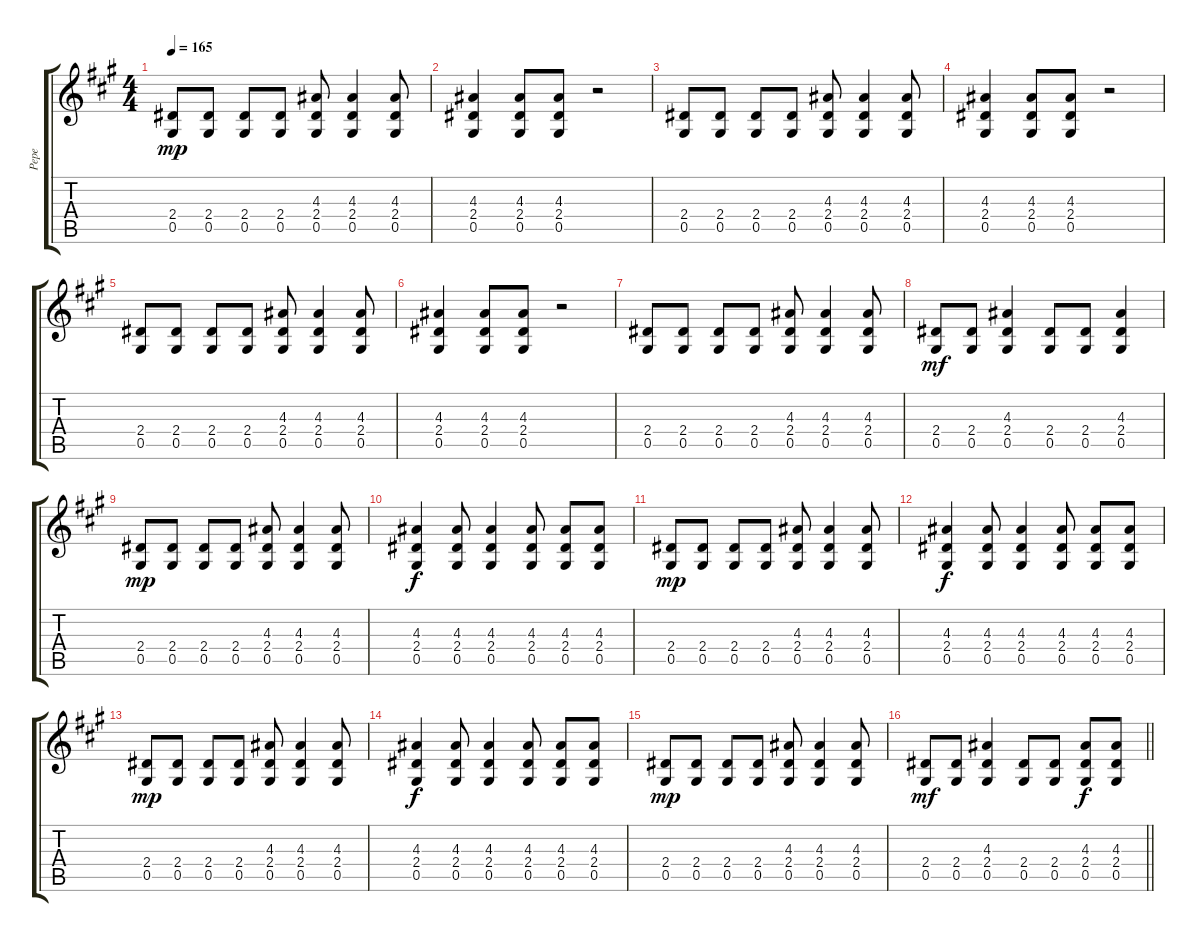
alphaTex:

\track ("Pepe" "Pepe") {instrument acousticguitarsteel}
\staff {score tabs}
\tuning (Eb4 Bb3 Gb3 Db3 Ab2 Eb2) {hide}
\ts (4 4)
\tempo 165
\clef g2
\ks a
(2.4 0.5).8{dy mp volume 13 instrument acousticguitarnylon} (2.4 0.5).8 (2.4 0.5).8 (2.4 0.5).8 (4.3 2.4 0.5).8 (4.3 2.4 0.5).4 (4.3 2.4 0.5).8 |
(4.3 2.4 0.5).4 (4.3 2.4 0.5).8 (4.3 2.4 0.5).8 r.2 |
(2.4 0.5).8 (2.4 0.5).8 (2.4 0.5).8 (2.4 0.5).8 (4.3 2.4 0.5).8 (4.3 2.4 0.5).4 (4.3 2.4 0.5).8 |
(4.3 2.4 0.5).4 (4.3 2.4 0.5).8 (4.3 2.4 0.5).8 r.2 |
(2.4 0.5).8 (2.4 0.5).8 (2.4 0.5).8 (2.4 0.5).8 (4.3 2.4 0.5).8 (4.3 2.4 0.5).4 (4.3 2.4 0.5).8 |
(4.3 2.4 0.5).4 (4.3 2.4 0.5).8 (4.3 2.4 0.5).8 r.2 |
(2.4 0.5).8 (2.4 0.5).8 (2.4 0.5).8 (2.4 0.5).8 (4.3 2.4 0.5).8 (4.3 2.4 0.5).4 (4.3 2.4 0.5).8 |
(2.4 0.5).8{dy mf} (2.4 0.5).8 (4.3 2.4 0.5).4 (2.4 0.5).8 (2.4 0.5).8 (4.3 2.4 0.5).4 |
(2.4 0.5).8{dy mp volume 11 instrument acousticguitarsteel} (2.4 0.5).8 (2.4 0.5).8 (2.4 0.5).8 (4.3 2.4 0.5).8 (4.3 2.4 0.5).4 (4.3 2.4 0.5).8 |
(4.3 2.4 0.5).4{dy f} (4.3 2.4 0.5).8 (4.3 2.4 0.5).4 (4.3 2.4 0.5).8 (4.3 2.4 0.5).8 (4.3 2.4 0.5).8 |
(2.4 0.5).8{dy mp} (2.4 0.5).8 (2.4 0.5).8 (2.4 0.5).8 (4.3 2.4 0.5).8 (4.3 2.4 0.5).4 (4.3 2.4 0.5).8 |
(4.3 2.4 0.5).4{dy f} (4.3 2.4 0.5).8 (4.3 2.4 0.5).4 (4.3 2.4 0.5).8 (4.3 2.4 0.5).8 (4.3 2.4 0.5).8 |
(2.4 0.5).8{dy mp} (2.4 0.5).8 (2.4 0.5).8 (2.4 0.5).8 (4.3 2.4 0.5).8 (4.3 2.4 0.5).4 (4.3 2.4 0.5).8 |
(4.3 2.4 0.5).4{dy f} (4.3 2.4 0.5).8 (4.3 2.4 0.5).4 (4.3 2.4 0.5).8 (4.3 2.4 0.5).8 (4.3 2.4 0.5).8 |
(2.4 0.5).8{dy mp} (2.4 0.5).8 (2.4 0.5).8 (2.4 0.5).8 (4.3 2.4 0.5).8 (4.3 2.4 0.5).4 (4.3 2.4 0.5).8 |
\barLineRight lightlight
(2.4 0.5).8{dy mf} (2.4 0.5).8 (4.3 2.4 0.5).4 (2.4 0.5).8 (2.4 0.5).8 (4.3 2.4 0.5).8{dy f} (4.3 2.4 0.5).8
